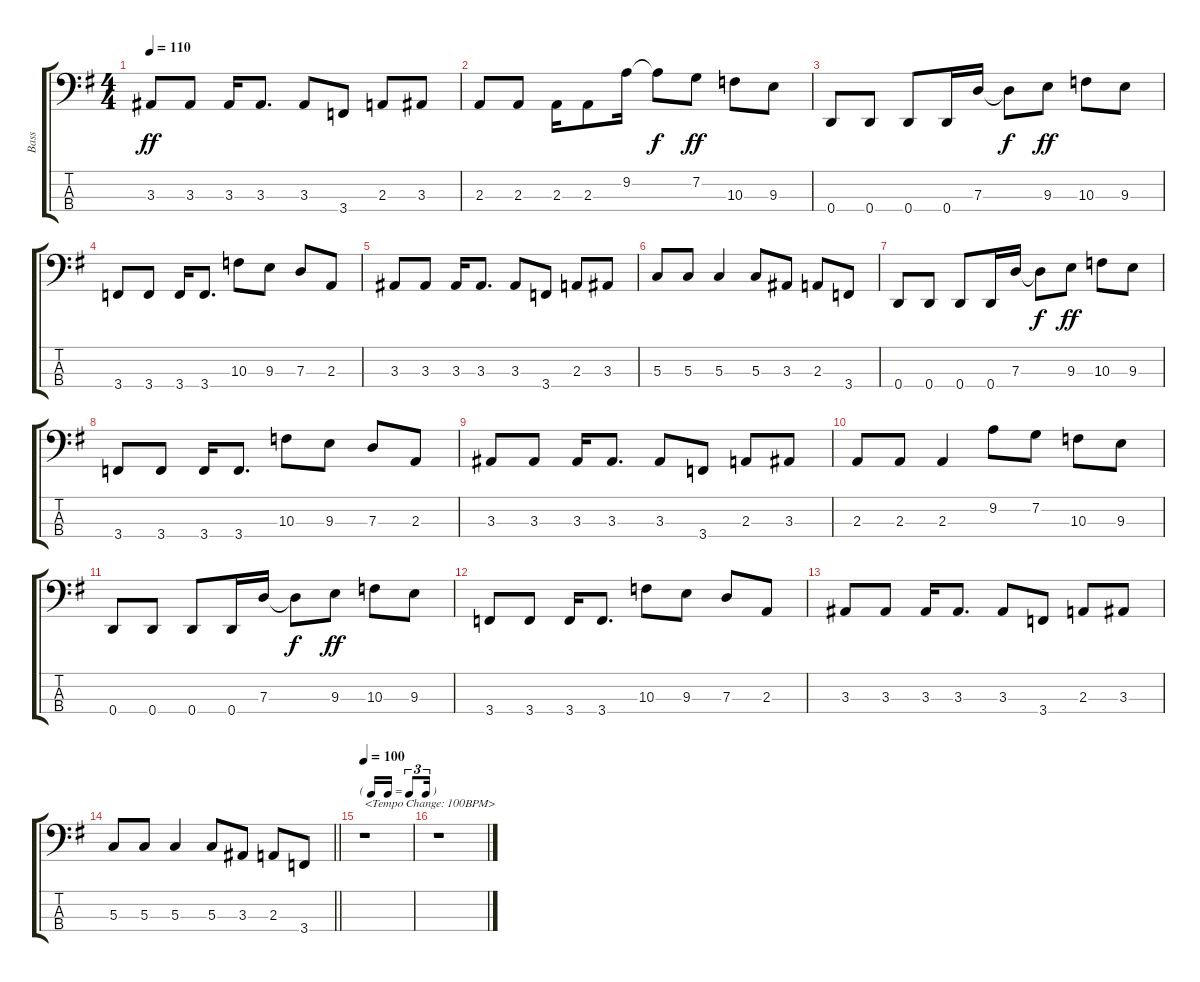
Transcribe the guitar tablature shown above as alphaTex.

\track ("Bass" "Bass") {instrument electricbasspick}
\staff {score tabs}
\tuning (F2 C2 G1 D1) {hide}
\ts (4 4)
\tempo 110
\clef f4
\ks g
3.3.8{dy ff} 3.3.8 3.3.16 3.3.8{d} 3.3.8 3.4.8 2.3.8 3.3.8 |
2.3.8 2.3.8 2.3.16 2.3.8 9.2.16 9.2{t}.8{dy f} 7.2.8{dy ff} 10.3.8 9.3.8 |
0.4.8 0.4.8 0.4.8 0.4.16 7.3.16 7.3{t}.8{dy f} 9.3.8{dy ff} 10.3.8 9.3.8 |
3.4.8 3.4.8 3.4.16 3.4.8{d} 10.3.8 9.3.8 7.3.8 2.3.8 |
3.3.8 3.3.8 3.3.16 3.3.8{d} 3.3.8 3.4.8 2.3.8 3.3.8 |
5.3.8 5.3.8 5.3.4 5.3.8 3.3.8 2.3.8 3.4.8 |
0.4.8 0.4.8 0.4.8 0.4.16 7.3.16 7.3{t}.8{dy f} 9.3.8{dy ff} 10.3.8 9.3.8 |
3.4.8 3.4.8 3.4.16 3.4.8{d} 10.3.8 9.3.8 7.3.8 2.3.8 |
3.3.8 3.3.8 3.3.16 3.3.8{d} 3.3.8 3.4.8 2.3.8 3.3.8 |
2.3.8 2.3.8 2.3.4 9.2.8 7.2.8 10.3.8 9.3.8 |
0.4.8 0.4.8 0.4.8 0.4.16 7.3.16 7.3{t}.8{dy f} 9.3.8{dy ff} 10.3.8 9.3.8 |
3.4.8 3.4.8 3.4.16 3.4.8{d} 10.3.8 9.3.8 7.3.8 2.3.8 |
3.3.8 3.3.8 3.3.16 3.3.8{d} 3.3.8 3.4.8 2.3.8 3.3.8 |
\barLineRight lightlight
5.3.8 5.3.8 5.3.4 5.3.8 3.3.8 2.3.8 3.4.8 |
\tf triplet16th
\tempo 100
r.1{txt "<Tempo Change: 100BPM>"} |
r.1
